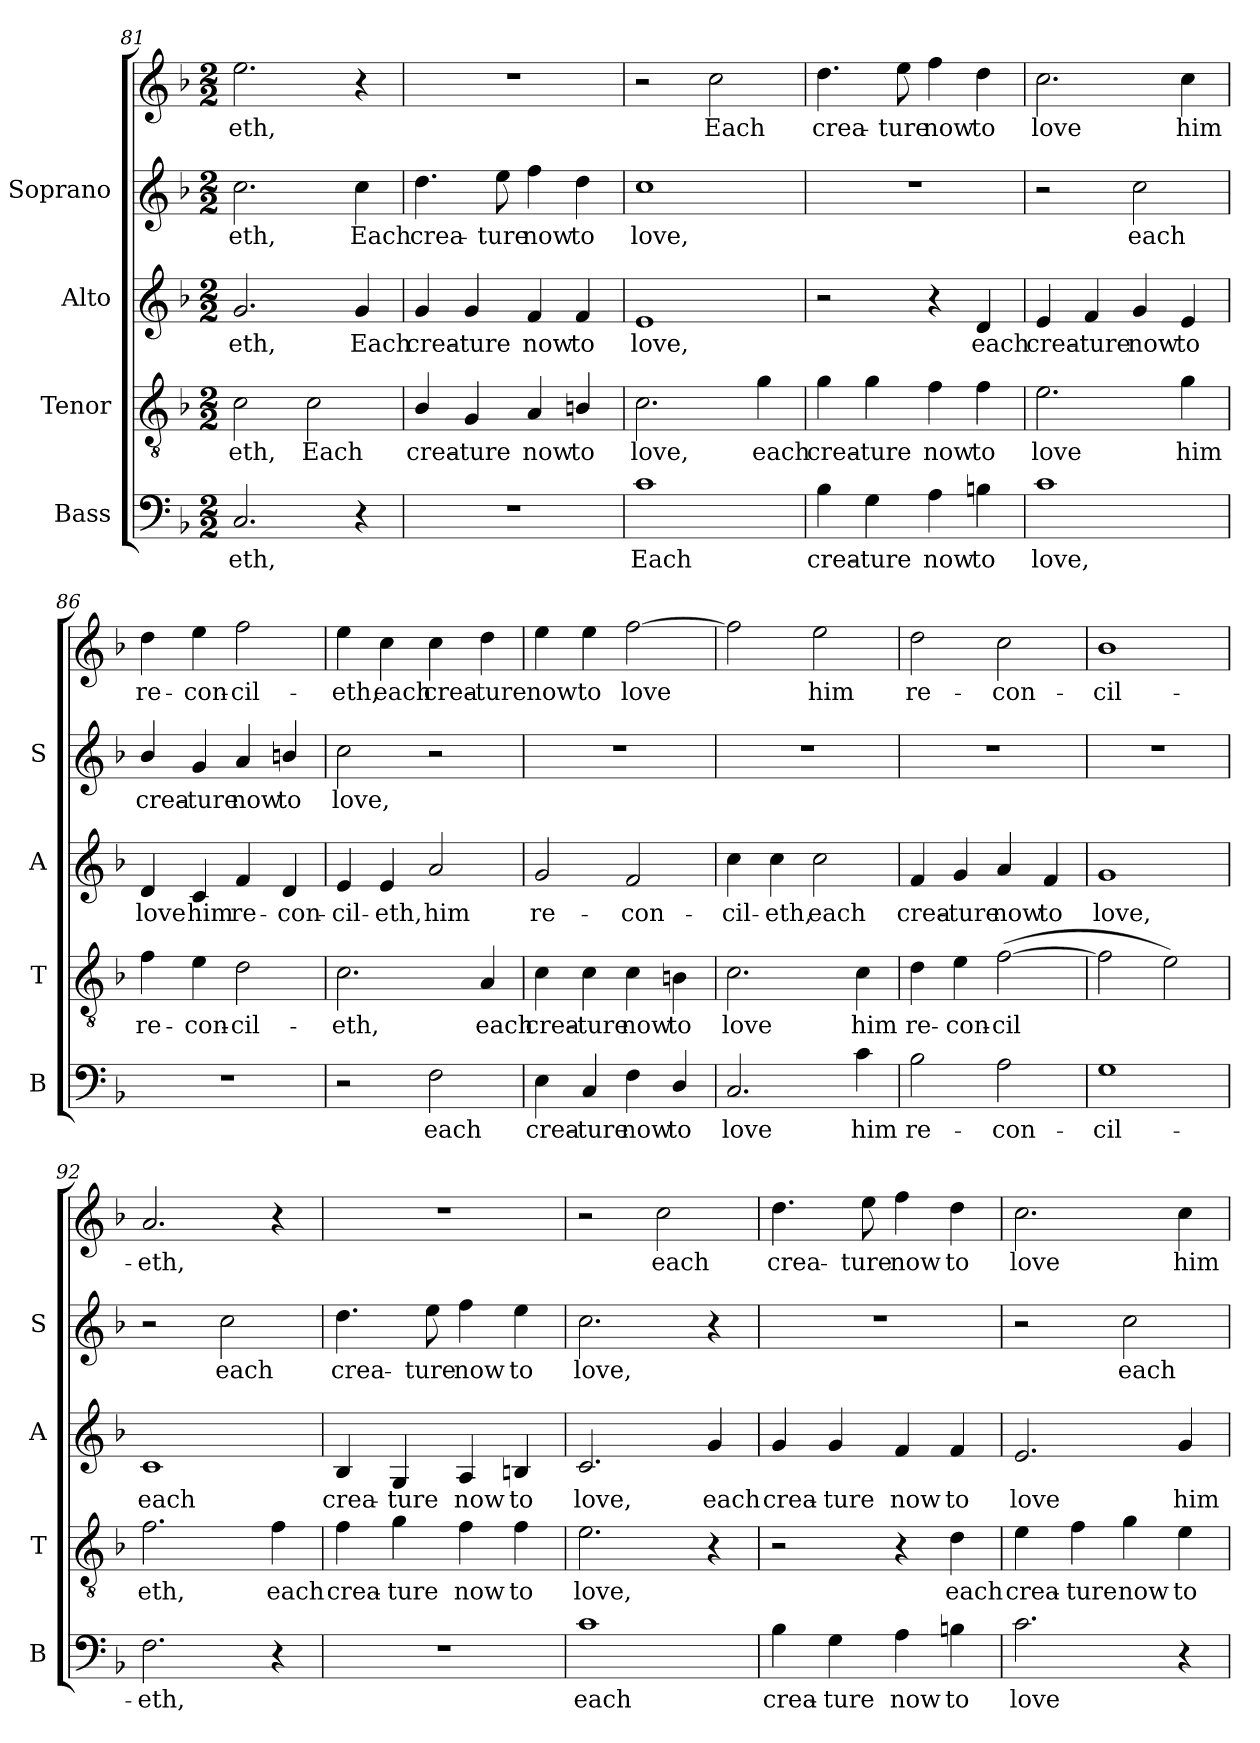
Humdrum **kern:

**kern	**text	**kern	**text	**kern	**text	**kern	**text	**kern	**text
*part4	*part4	*part3	*part3	*part2	*part2	*part1	*part1	*part1	*part1
*staff5	*staff5	*staff4	*staff4	*staff3	*staff3	*staff2	*staff2	*staff1	*staff1
*I"Bass	*	*I"Tenor	*	*I"Alto	*	*I"Soprano	*	*	*
*I'B	*	*I'T	*	*I'A	*	*I'S	*	*	*
*clefF4	*	*clefGv2	*	*clefG2	*	*clefG2	*	*clefG2	*
*k[b-]	*	*k[b-]	*	*k[b-]	*	*k[b-]	*	*k[b-]	*
*F:	*	*F:	*	*F:	*	*F:	*	*F:	*
*M2/2	*	*M2/2	*	*M2/2	*	*M2/2	*	*M2/2	*
=81	=81	=81	=81	=81	=81	=81	=81	=81	=81
!	!LO:LY:b	!	!LO:LY:b	!	!LO:LY:b	!	!LO:LY:b	!	!LO:LY:b
2.C/	-eth,	2c\	-eth,	2.g/	-eth,	2.cc\	eth,	2.ee\	-eth,
!	!	!	!LO:LY:b	!	!	!	!	!	!
.	.	2c\	Each	.	.	.	.	.	.
!	!	!	!	!	!LO:LY:b	!	!LO:LY:b	!	!
4r	.	.	.	4g/	Each	4cc\	Each	4r	.
=82	=82	=82	=82	=82	=82	=82	=82	=82	=82
!	!	!	!LO:LY:b	!	!LO:LY:b	!	!LO:LY:b	!	!
1r	.	4B-/	crea-	4g/	crea-	4.dd\	crea-	1r	.
!	!	!	!LO:LY:b	!	!LO:LY:b	!	!	!	!
.	.	4G/	-ture	4g/	-ture	.	.	.	.
!	!	!	!	!	!	!	!LO:LY:b	!	!
.	.	.	.	.	.	8ee\	-ture	.	.
!	!	!	!LO:LY:b	!	!LO:LY:b	!	!LO:LY:b	!	!
.	.	4A/	now	4f/	now	4ff\	now	.	.
!	!	!	!LO:LY:b	!	!LO:LY:b	!	!LO:LY:b	!	!
.	.	4Bn/	to	4f/	to	4dd\	to	.	.
=83	=83	=83	=83	=83	=83	=83	=83	=83	=83
!	!LO:LY:b	!	!LO:LY:b	!	!LO:LY:b	!	!LO:LY:b	!	!
1c	Each	2.c\	love,	1e	love,	1cc	love,	2r	.
!	!	!	!	!	!	!	!	!	!LO:LY:b
.	.	.	.	.	.	.	.	2cc\	Each
!	!	!	!LO:LY:b	!	!	!	!	!	!
.	.	4g\	each	.	.	.	.	.	.
=84	=84	=84	=84	=84	=84	=84	=84	=84	=84
!	!LO:LY:b	!	!LO:LY:b	!	!	!	!	!	!LO:LY:b
4B-\	crea-	4g\	crea-	2r	.	1r	.	4.dd\	crea-
!	!LO:LY:b	!	!LO:LY:b	!	!	!	!	!	!
4G\	-ture	4g\	-ture	.	.	.	.	.	.
!	!	!	!	!	!	!	!	!	!LO:LY:b
.	.	.	.	.	.	.	.	8ee\	-ture
!	!LO:LY:b	!	!LO:LY:b	!	!	!	!	!	!LO:LY:b
4A\	now	4f\	now	4r	.	.	.	4ff\	now
!	!LO:LY:b	!	!LO:LY:b	!	!LO:LY:b	!	!	!	!LO:LY:b
4Bn\	to	4f\	to	4d/	each	.	.	4dd\	to
!!LO:LB:g=z
=85	=85	=85	=85	=85	=85	=85	=85	=85	=85
!	!LO:LY:b	!	!LO:LY:b	!	!LO:LY:b	!	!	!	!LO:LY:b
1c	love,	2.e\	love	4e/	crea-	2r	.	2.cc\	love
!	!	!	!	!	!LO:LY:b	!	!	!	!
.	.	.	.	4f/	-ture	.	.	.	.
!	!	!	!	!	!LO:LY:b	!	!LO:LY:b	!	!
.	.	.	.	4g/	now	2cc\	each	.	.
!	!	!	!LO:LY:b	!	!LO:LY:b	!	!	!	!LO:LY:b
.	.	4g\	him	4e/	to	.	.	4cc\	him
=86	=86	=86	=86	=86	=86	=86	=86	=86	=86
!	!	!	!LO:LY:b	!	!LO:LY:b	!	!LO:LY:b	!	!LO:LY:b
1r	.	4f\	re-	4d/	love	4b-/	-crea-	4dd\	re-
!	!	!	!LO:LY:b	!	!LO:LY:b	!	!LO:LY:b	!	!LO:LY:b
.	.	4e\	-con-	4c/	him	4g/	-ture	4ee\	-con-
!	!	!	!LO:LY:b	!	!LO:LY:b	!	!LO:LY:b	!	!LO:LY:b
.	.	2d\	-cil-	4f/	re-	4a/	now	2ff\	-cil-
!	!	!	!	!	!LO:LY:b	!	!LO:LY:b	!	!
.	.	.	.	4d/	-con-	4bn/	to	.	.
=87	=87	=87	=87	=87	=87	=87	=87	=87	=87
!	!	!	!LO:LY:b	!	!LO:LY:b	!	!LO:LY:b	!	!LO:LY:b
2r	.	2.c\	-eth,	4e/	-cil-	2cc\	love,	4ee\	eth,
!	!	!	!	!	!LO:LY:b	!	!	!	!LO:LY:b
.	.	.	.	4e/	-eth,	.	.	4cc\	each
!	!LO:LY:b	!	!	!	!LO:LY:b	!	!	!	!LO:LY:b
2F\	each	.	.	2a/	him	2r	.	4cc\	crea-
!	!	!	!LO:LY:b	!	!	!	!	!	!LO:LY:b
.	.	4A/	each	.	.	.	.	4dd\	-ture
=88	=88	=88	=88	=88	=88	=88	=88	=88	=88
!	!LO:LY:b	!	!LO:LY:b	!	!LO:LY:b	!	!	!	!LO:LY:b
4E\	crea-	4c\	crea-	2g/	re-	1r	.	4ee\	now
!	!LO:LY:b	!	!LO:LY:b	!	!	!	!	!	!LO:LY:b
4C/	-ture	4c\	-ture	.	.	.	.	4ee\	to
!	!LO:LY:b	!	!LO:LY:b	!	!LO:LY:b	!	!	!	!LO:LY:b
4F\	now	4c\	now	2f/	-con-	.	.	[2ff\	love
!	!LO:LY:b	!	!LO:LY:b	!	!	!	!	!	!
4D/	to	4Bn\	to	.	.	.	.	.	.
=89	=89	=89	=89	=89	=89	=89	=89	=89	=89
!	!LO:LY:b	!	!LO:LY:b	!	!LO:LY:b	!	!	!	!
2.C/	love	2.c\	love	4cc\	-cil-	1r	.	2ff\]	.
!	!	!	!	!	!LO:LY:b	!	!	!	!
.	.	.	.	4cc\	-eth,	.	.	.	.
!	!	!	!	!	!LO:LY:b	!	!	!	!LO:LY:b
.	.	.	.	2cc\	each	.	.	2ee\	him
!	!LO:LY:b	!	!LO:LY:b	!	!	!	!	!	!
4c\	him	4c\	him	.	.	.	.	.	.
!!LO:PB:g=z
=90	=90	=90	=90	=90	=90	=90	=90	=90	=90
!	!LO:LY:b	!	!LO:LY:b	!	!LO:LY:b	!	!	!	!LO:LY:b
2B-\	re-	4d\	re-	4f/	crea-	1r	.	2dd\	re-
!	!	!	!LO:LY:b	!	!LO:LY:b	!	!	!	!
.	.	4e\	-con-	4g/	-ture	.	.	.	.
!	!LO:LY:b	!	!LO:LY:b	!	!LO:LY:b	!	!	!	!LO:LY:b
2A\	-con-	(>[2f\	-cil­	4a/	now	.	.	2cc\	-con-
!	!	!	!	!	!LO:LY:b	!	!	!	!
.	.	.	.	4f/	to	.	.	.	.
=91	=91	=91	=91	=91	=91	=91	=91	=91	=91
!	!LO:LY:b	!	!	!	!LO:LY:b	!	!	!	!LO:LY:b
1G	-cil-	2f\]	.	1g	love,	1r	.	1b-	-cil-
.	.	2e\)	.	.	.	.	.	.	.
=92	=92	=92	=92	=92	=92	=92	=92	=92	=92
!	!LO:LY:b	!	!LO:LY:b	!	!LO:LY:b	!	!	!	!LO:LY:b
2.F\	-eth,	2.f\	eth,	1c	each	2r	.	2.a/	-eth,
!	!	!	!	!	!	!	!LO:LY:b	!	!
.	.	.	.	.	.	2cc\	each	.	.
!	!	!	!LO:LY:b	!	!	!	!	!	!
4r	.	4f\	each	.	.	.	.	4r	.
=93	=93	=93	=93	=93	=93	=93	=93	=93	=93
!	!	!	!LO:LY:b	!	!LO:LY:b	!	!LO:LY:b	!	!
1r	.	4f\	crea-	4B-/	crea-	4.dd\	crea-	1r	.
!	!	!	!LO:LY:b	!	!LO:LY:b	!	!	!	!
.	.	4g\	-ture	4G/	-ture	.	.	.	.
!	!	!	!	!	!	!	!LO:LY:b	!	!
.	.	.	.	.	.	8ee\	-ture	.	.
!	!	!	!LO:LY:b	!	!LO:LY:b	!	!LO:LY:b	!	!
.	.	4f\	now	4A/	now	4ff\	now	.	.
!	!	!	!LO:LY:b	!	!LO:LY:b	!	!LO:LY:b	!	!
.	.	4f\	to	4Bn/	to	4ee\	to	.	.
=94	=94	=94	=94	=94	=94	=94	=94	=94	=94
!	!LO:LY:b	!	!LO:LY:b	!	!LO:LY:b	!	!LO:LY:b	!	!
1c	each	2.e\	love,	2.c/	love,	2.cc\	love,	2r	.
!	!	!	!	!	!	!	!	!	!LO:LY:b
.	.	.	.	.	.	.	.	2cc\	each
!	!	!	!	!	!LO:LY:b	!	!	!	!
.	.	4r	.	4g/	each	4r	.	.	.
=95	=95	=95	=95	=95	=95	=95	=95	=95	=95
!	!LO:LY:b	!	!	!	!LO:LY:b	!	!	!	!LO:LY:b
4B-\	crea-	2r	.	4g/	crea-	1r	.	4.dd\	crea-
!	!LO:LY:b	!	!	!	!LO:LY:b	!	!	!	!
4G\	-ture	.	.	4g/	-ture	.	.	.	.
!	!	!	!	!	!	!	!	!	!LO:LY:b
.	.	.	.	.	.	.	.	8ee\	-ture
!	!LO:LY:b	!	!	!	!LO:LY:b	!	!	!	!LO:LY:b
4A\	now	4r	.	4f/	now	.	.	4ff\	now
!	!LO:LY:b	!	!LO:LY:b	!	!LO:LY:b	!	!	!	!LO:LY:b
4Bn\	to	4d\	each	4f/	to	.	.	4dd\	to
!!LO:LB:g=z
=96	=96	=96	=96	=96	=96	=96	=96	=96	=96
!	!LO:LY:b	!	!LO:LY:b	!	!LO:LY:b	!	!	!	!LO:LY:b
2.c\	love	4e\	crea-	2.e/	love	2r	.	2.cc\	love
!	!	!	!LO:LY:b	!	!	!	!	!	!
.	.	4f\	-ture	.	.	.	.	.	.
!	!	!	!LO:LY:b	!	!	!	!LO:LY:b	!	!
.	.	4g\	now	.	.	2cc\	each	.	.
!	!	!	!LO:LY:b	!	!LO:LY:b	!	!	!	!LO:LY:b
4r	.	4e\	to	4g/	him	.	.	4cc\	him
=	=	=	=	=	=	=	=	=	=
*-	*-	*-	*-	*-	*-	*-	*-	*-	*-
